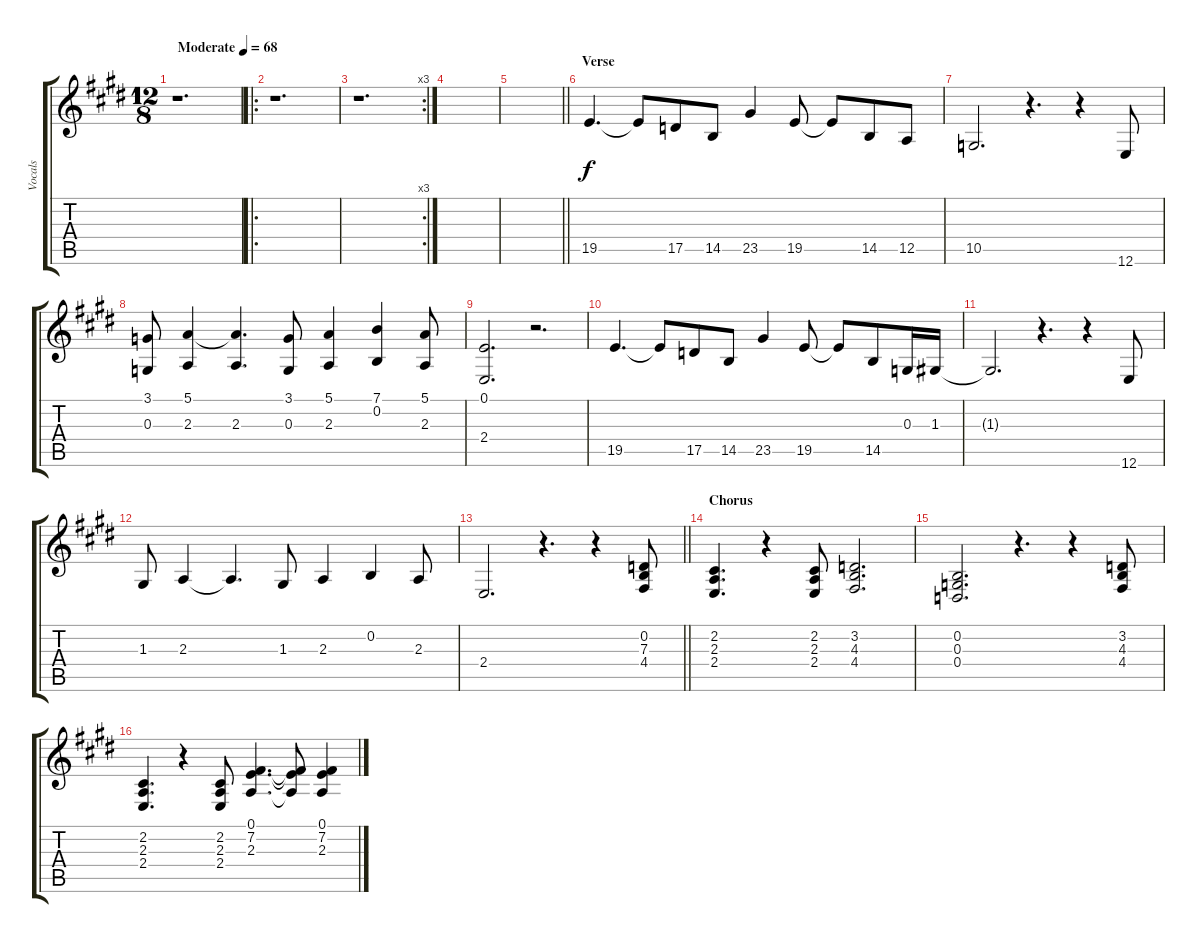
\track ("Vocals" "Vocals") {instrument lead6voice}
\staff {score tabs}
\tuning (E4 B3 G3 D3 A2 E2) {hide}
\ts (12 8)
\tempo (68 "Moderate")
\clef g2
\ks e
r.1{d dy f instrument lead6voice} |
\ro
r.1{d} |
\rc 3
r.1{d} |
|
\barLineRight lightlight
|
\section ("" "Verse")
19.5.4{d} 19.5{t}.8 17.5.8 14.5.8 23.5.4 19.5.8 19.5{t}.8 14.5.8 12.5.8 |
10.5.2{d} r.4{d} r.4 12.6.8 |
(3.1 0.3).8 (5.1 2.3).4 (5.1{t} 2.3).4{d} (3.1 0.3).8 (5.1 2.3).4 (7.1 0.2).4 (5.1 2.3).8 |
(0.1 2.4).2{d} r.2{d} |
19.5.4{d} 19.5{t}.8 17.5.8 14.5.8 23.5.4 19.5.8 19.5{t}.8 14.5.8 0.3.16 1.3.16 |
1.3{t}.2{d} r.4{d} r.4 12.6.8 |
1.3.8 2.3.4 2.3{t}.4{d} 1.3.8 2.3.4 0.2.4 2.3.8 |
\barLineRight lightlight
2.4.2{d} r.4{d} r.4 (0.2 7.3 4.4).8 |
\section ("" "Chorus")
(2.2 2.3 2.4).4{d} r.4 (2.2 2.3 2.4).8 (3.2 4.3 4.4).2{d} |
(0.2 0.3 0.4).2{d} r.4{d} r.4 (3.2 4.3 4.4).8 |
(2.2 2.3 2.4).4{d} r.4 (2.2 2.3 2.4).8 (0.1 7.2 2.3).4{d} (0.1{t} 7.2{t} 2.3{t}).8 (0.1 7.2 2.3).4
